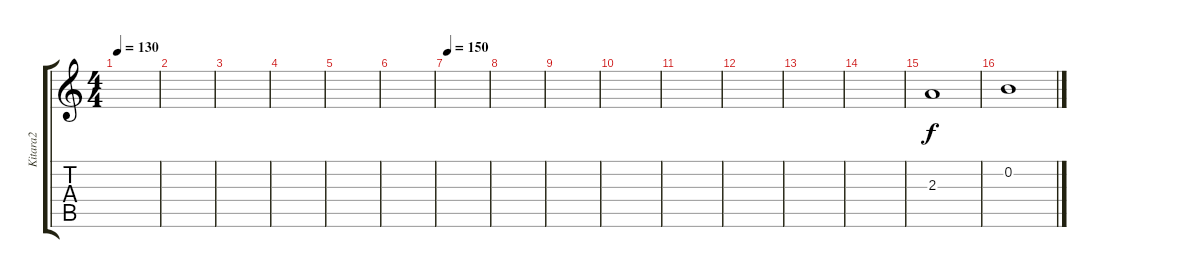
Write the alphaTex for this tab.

\track ("Kitara2" "Kitara2") {instrument overdrivenguitar}
\staff {score tabs}
\tuning (E4 B3 G3 D3 A2 E2) {hide}
\ts (4 4)
\tempo 130
\clef g2
\ks c
|
|
|
|
|
|
\tempo 150
|
|
|
|
|
|
|
|
2.3.1{volume 12} |
0.2.1
